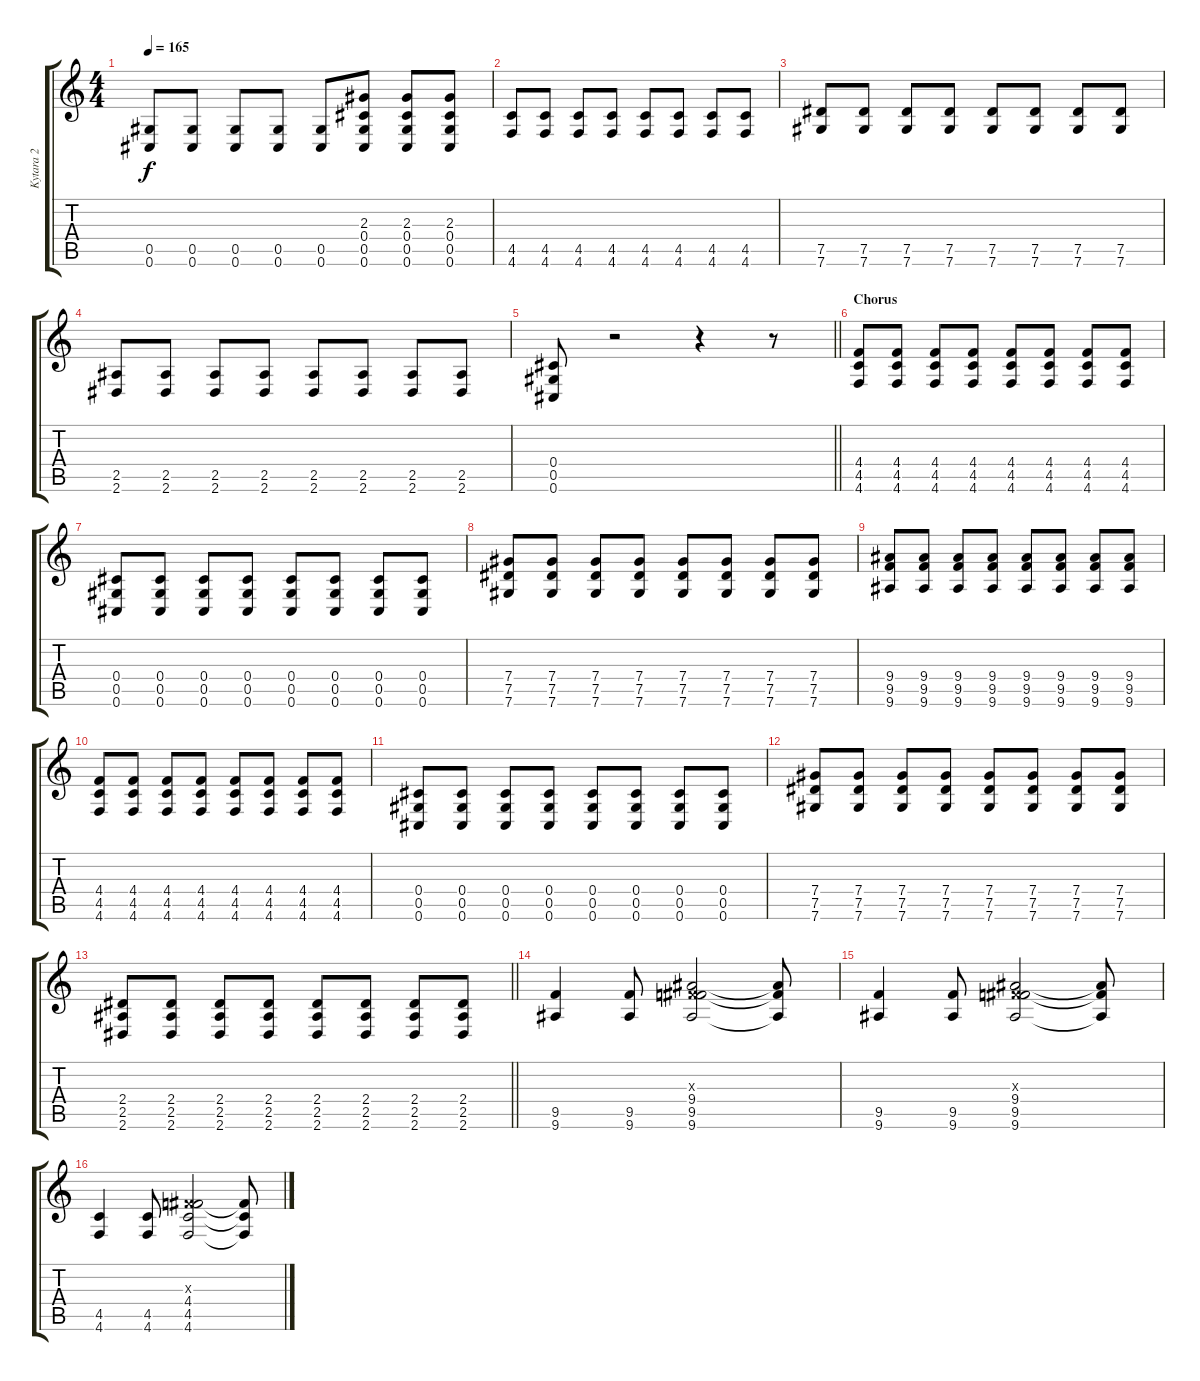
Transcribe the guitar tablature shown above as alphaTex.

\track ("Kytara 2" "Kytara 2") {instrument distortionguitar}
\staff {score tabs}
\tuning (Eb4 Bb3 Gb3 Db3 Ab2 Db2) {hide}
\ts (4 4)
\tempo 165
\clef g2
\ks c
(0.5 0.6).8{dy f} (0.5 0.6).8 (0.5 0.6).8 (0.5 0.6).8 (0.5 0.6).8 (2.3 0.4 0.5 0.6).8 (2.3 0.4 0.5 0.6).8 (2.3 0.4 0.5 0.6).8 |
(4.5 4.6).8 (4.5 4.6).8 (4.5 4.6).8 (4.5 4.6).8 (4.5 4.6).8 (4.5 4.6).8 (4.5 4.6).8 (4.5 4.6).8 |
(7.5 7.6).8 (7.5 7.6).8 (7.5 7.6).8 (7.5 7.6).8 (7.5 7.6).8 (7.5 7.6).8 (7.5 7.6).8 (7.5 7.6).8 |
(2.5 2.6).8 (2.5 2.6).8 (2.5 2.6).8 (2.5 2.6).8 (2.5 2.6).8 (2.5 2.6).8 (2.5 2.6).8 (2.5 2.6).8 |
\barLineRight lightlight
(0.4 0.5 0.6).8 r.2 r.4 r.8 |
\section ("" "Chorus")
(4.4 4.5 4.6).8 (4.4 4.5 4.6).8 (4.4 4.5 4.6).8 (4.4 4.5 4.6).8 (4.4 4.5 4.6).8 (4.4 4.5 4.6).8 (4.4 4.5 4.6).8 (4.4 4.5 4.6).8 |
(0.4 0.5 0.6).8 (0.4 0.5 0.6).8 (0.4 0.5 0.6).8 (0.4 0.5 0.6).8 (0.4 0.5 0.6).8 (0.4 0.5 0.6).8 (0.4 0.5 0.6).8 (0.4 0.5 0.6).8 |
(7.4 7.5 7.6).8 (7.4 7.5 7.6).8 (7.4 7.5 7.6).8 (7.4 7.5 7.6).8 (7.4 7.5 7.6).8 (7.4 7.5 7.6).8 (7.4 7.5 7.6).8 (7.4 7.5 7.6).8 |
(9.4 9.5 9.6).8 (9.4 9.5 9.6).8 (9.4 9.5 9.6).8 (9.4 9.5 9.6).8 (9.4 9.5 9.6).8 (9.4 9.5 9.6).8 (9.4 9.5 9.6).8 (9.4 9.5 9.6).8 |
(4.4 4.5 4.6).8 (4.4 4.5 4.6).8 (4.4 4.5 4.6).8 (4.4 4.5 4.6).8 (4.4 4.5 4.6).8 (4.4 4.5 4.6).8 (4.4 4.5 4.6).8 (4.4 4.5 4.6).8 |
(0.4 0.5 0.6).8 (0.4 0.5 0.6).8 (0.4 0.5 0.6).8 (0.4 0.5 0.6).8 (0.4 0.5 0.6).8 (0.4 0.5 0.6).8 (0.4 0.5 0.6).8 (0.4 0.5 0.6).8 |
(7.4 7.5 7.6).8 (7.4 7.5 7.6).8 (7.4 7.5 7.6).8 (7.4 7.5 7.6).8 (7.4 7.5 7.6).8 (7.4 7.5 7.6).8 (7.4 7.5 7.6).8 (7.4 7.5 7.6).8 |
\barLineRight lightlight
(2.4 2.5 2.6).8 (2.4 2.5 2.6).8 (2.4 2.5 2.6).8 (2.4 2.5 2.6).8 (2.4 2.5 2.6).8 (2.4 2.5 2.6).8 (2.4 2.5 2.6).8 (2.4 2.5 2.6).8 |
(9.5 9.6).4{volume 12} (9.5 9.6).8 (0.3{x} 9.4 9.5 9.6).2 (9.4{t} 9.5{t} 9.6{t}).8 |
(9.5 9.6).4 (9.5 9.6).8 (0.3{x} 9.4 9.5 9.6).2 (9.4{t} 9.5{t} 9.6{t}).8 |
(4.5 4.6).4 (4.5 4.6).8 (0.3{x} 4.4 4.5 4.6).2 (4.4{t} 4.5{t} 4.6{t}).8
